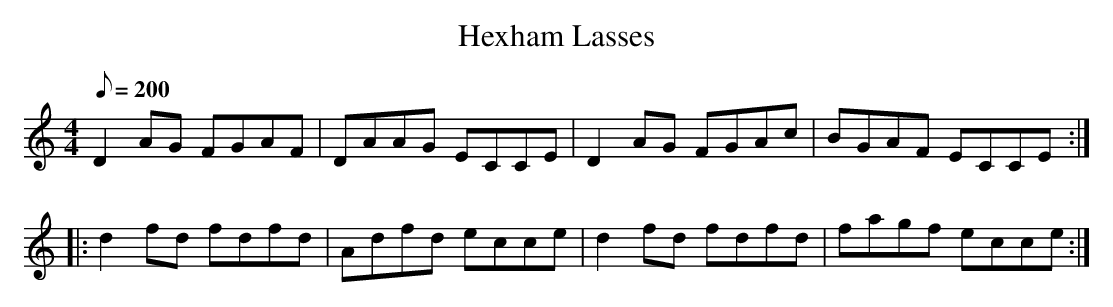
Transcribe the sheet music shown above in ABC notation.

X:1
T:Hexham Lasses
M:4/4
L:1/8
Q:200
K:C
D2AG FGAF|DAAG ECCE|D2AG FGAc|BGAF ECCE:|!
|:d2fd fdfd|Adfd ecce|d2fd fdfd|fagf ecce:|]
